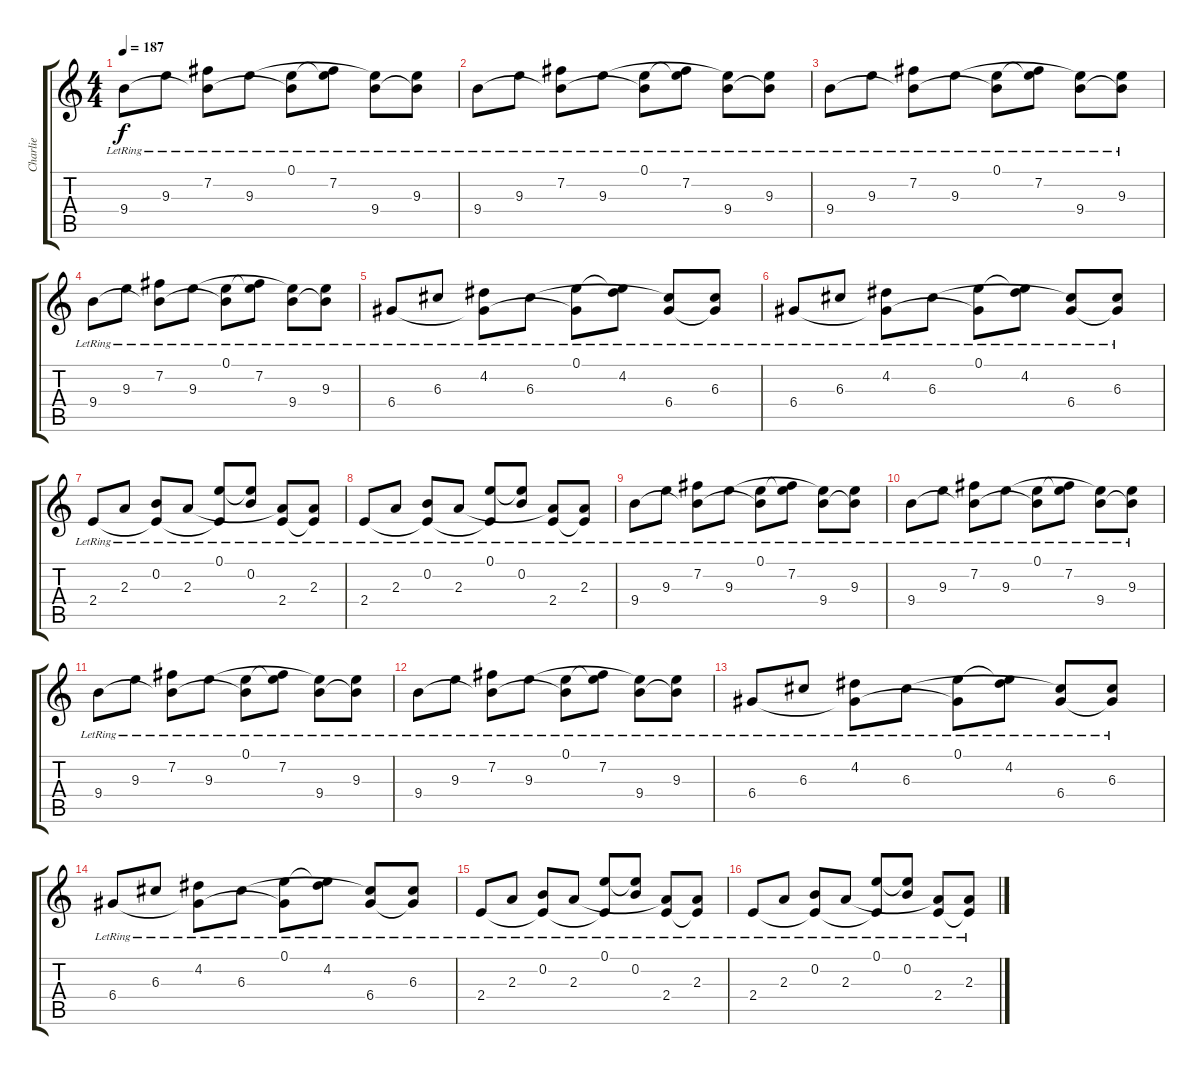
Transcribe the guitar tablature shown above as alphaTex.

\track ("Charlie" "Charlie") {instrument distortionguitar}
\staff {score tabs}
\tuning (E4 B3 G3 D3 A2 D2) {hide}
\ts (4 4)
\tempo 187
\clef g2
\ks c
9.4{lr}.8{dy f instrument electricguitarclean} 9.3{lr}.8 (7.2{lr} 9.4{t}).8 9.3{lr}.8 (0.1{lr} 9.4{t}).8 (0.1{t} 7.2{lr}).8 (9.3{t} 9.4{lr}).8 (9.3{lr} 9.4{t}).8 |
9.4{lr}.8 9.3{lr}.8 (7.2{lr} 9.4{t}).8 9.3{lr}.8 (0.1{lr} 9.4{t}).8 (0.1{t} 7.2{lr}).8 (9.3{t} 9.4{lr}).8 (9.3{lr} 9.4{t}).8 |
9.4{lr}.8 9.3{lr}.8 (7.2{lr} 9.4{t}).8 9.3{lr}.8 (0.1{lr} 9.4{t}).8 (0.1{t} 7.2{lr}).8 (9.3{t} 9.4{lr}).8 (9.3{lr} 9.4{t}).8 |
9.4{lr}.8 9.3{lr}.8 (7.2{lr} 9.4{t}).8 9.3{lr}.8 (0.1{lr} 9.4{t}).8 (0.1{t} 7.2{lr}).8 (9.3{t} 9.4{lr}).8 (9.3{lr} 9.4{t}).8 |
6.4{lr}.8 6.3{lr}.8 (4.2{lr} 6.4{t}).8 6.3{lr}.8 (0.1{lr} 6.4{t}).8 (0.1{t} 4.2{lr}).8 (6.3{t} 6.4{lr}).8 (6.3{lr} 6.4{t}).8 |
6.4{lr}.8 6.3{lr}.8 (4.2{lr} 6.4{t}).8 6.3{lr}.8 (0.1{lr} 6.4{t}).8 (0.1{t} 4.2{lr}).8 (6.3{t} 6.4{lr}).8 (6.3{lr} 6.4{t}).8 |
2.4{lr}.8 2.3{lr}.8 (0.2{lr} 2.4{t}).8 2.3{lr}.8 (0.1{lr} 2.4{t}).8 (0.1{t} 0.2{lr}).8 (2.3{t} 2.4{lr}).8 (2.3{lr} 2.4{t}).8 |
2.4{lr}.8 2.3{lr}.8 (0.2{lr} 2.4{t}).8 2.3{lr}.8 (0.1{lr} 2.4{t}).8 (0.1{t} 0.2{lr}).8 (2.3{t} 2.4{lr}).8 (2.3{lr} 2.4{t}).8 |
9.4{lr}.8 9.3{lr}.8 (7.2{lr} 9.4{t}).8 9.3{lr}.8 (0.1{lr} 9.4{t}).8 (0.1{t} 7.2{lr}).8 (9.3{t} 9.4{lr}).8 (9.3{lr} 9.4{t}).8 |
9.4{lr}.8 9.3{lr}.8 (7.2{lr} 9.4{t}).8 9.3{lr}.8 (0.1{lr} 9.4{t}).8 (0.1{t} 7.2{lr}).8 (9.3{t} 9.4{lr}).8 (9.3{lr} 9.4{t}).8 |
9.4{lr}.8 9.3{lr}.8 (7.2{lr} 9.4{t}).8 9.3{lr}.8 (0.1{lr} 9.4{t}).8 (0.1{t} 7.2{lr}).8 (9.3{t} 9.4{lr}).8 (9.3{lr} 9.4{t}).8 |
9.4{lr}.8 9.3{lr}.8 (7.2{lr} 9.4{t}).8 9.3{lr}.8 (0.1{lr} 9.4{t}).8 (0.1{t} 7.2{lr}).8 (9.3{t} 9.4{lr}).8 (9.3{lr} 9.4{t}).8 |
6.4{lr}.8 6.3{lr}.8 (4.2{lr} 6.4{t}).8 6.3{lr}.8 (0.1{lr} 6.4{t}).8 (0.1{t} 4.2{lr}).8 (6.3{t} 6.4{lr}).8 (6.3{lr} 6.4{t}).8 |
6.4{lr}.8 6.3{lr}.8 (4.2{lr} 6.4{t}).8 6.3{lr}.8 (0.1{lr} 6.4{t}).8 (0.1{t} 4.2{lr}).8 (6.3{t} 6.4{lr}).8 (6.3{lr} 6.4{t}).8 |
2.4{lr}.8 2.3{lr}.8 (0.2{lr} 2.4{t}).8 2.3{lr}.8 (0.1{lr} 2.4{t}).8 (0.1{t} 0.2{lr}).8 (2.3{t} 2.4{lr}).8 (2.3{lr} 2.4{t}).8 |
2.4{lr}.8 2.3{lr}.8 (0.2{lr} 2.4{t}).8 2.3{lr}.8 (0.1{lr} 2.4{t}).8 (0.1{t} 0.2{lr}).8 (2.3{t} 2.4{lr}).8 (2.3{lr} 2.4{t}).8
